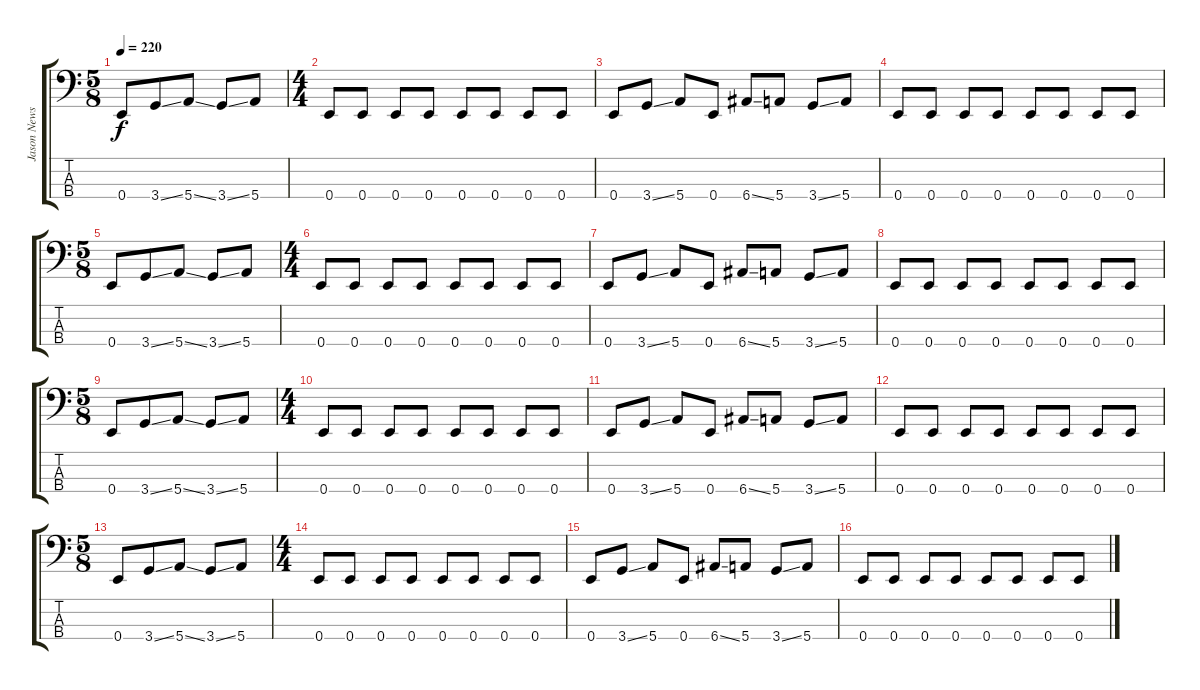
\track ("Jason Newsted/Cliff Burton Bass" "Jason News") {instrument electricbasspick}
\staff {score tabs}
\tuning (G2 D2 A1 E1) {hide}
\ts (5 8)
\tempo 220
\clef f4
\ks c
0.4.8{dy f} 3.4{ss}.8 5.4{ss}.8 3.4{ss}.8 5.4.8 |
\ts (4 4)
0.4.8 0.4.8 0.4.8 0.4.8 0.4.8 0.4.8 0.4.8 0.4.8 |
0.4.8 3.4{ss}.8 5.4.8 0.4.8 6.4{ss}.8 5.4.8 3.4{ss}.8 5.4.8 |
0.4.8 0.4.8 0.4.8 0.4.8 0.4.8 0.4.8 0.4.8 0.4.8 |
\ts (5 8)
0.4.8 3.4{ss}.8 5.4{ss}.8 3.4{ss}.8 5.4.8 |
\ts (4 4)
0.4.8 0.4.8 0.4.8 0.4.8 0.4.8 0.4.8 0.4.8 0.4.8 |
0.4.8 3.4{ss}.8 5.4.8 0.4.8 6.4{ss}.8 5.4.8 3.4{ss}.8 5.4.8 |
0.4.8 0.4.8 0.4.8 0.4.8 0.4.8 0.4.8 0.4.8 0.4.8 |
\ts (5 8)
0.4.8 3.4{ss}.8 5.4{ss}.8 3.4{ss}.8 5.4.8 |
\ts (4 4)
0.4.8 0.4.8 0.4.8 0.4.8 0.4.8 0.4.8 0.4.8 0.4.8 |
0.4.8 3.4{ss}.8 5.4.8 0.4.8 6.4{ss}.8 5.4.8 3.4{ss}.8 5.4.8 |
0.4.8 0.4.8 0.4.8 0.4.8 0.4.8 0.4.8 0.4.8 0.4.8 |
\ts (5 8)
0.4.8 3.4{ss}.8 5.4{ss}.8 3.4{ss}.8 5.4.8 |
\ts (4 4)
0.4.8 0.4.8 0.4.8 0.4.8 0.4.8 0.4.8 0.4.8 0.4.8 |
0.4.8 3.4{ss}.8 5.4.8 0.4.8 6.4{ss}.8 5.4.8 3.4{ss}.8 5.4.8 |
0.4.8 0.4.8 0.4.8 0.4.8 0.4.8 0.4.8 0.4.8 0.4.8
